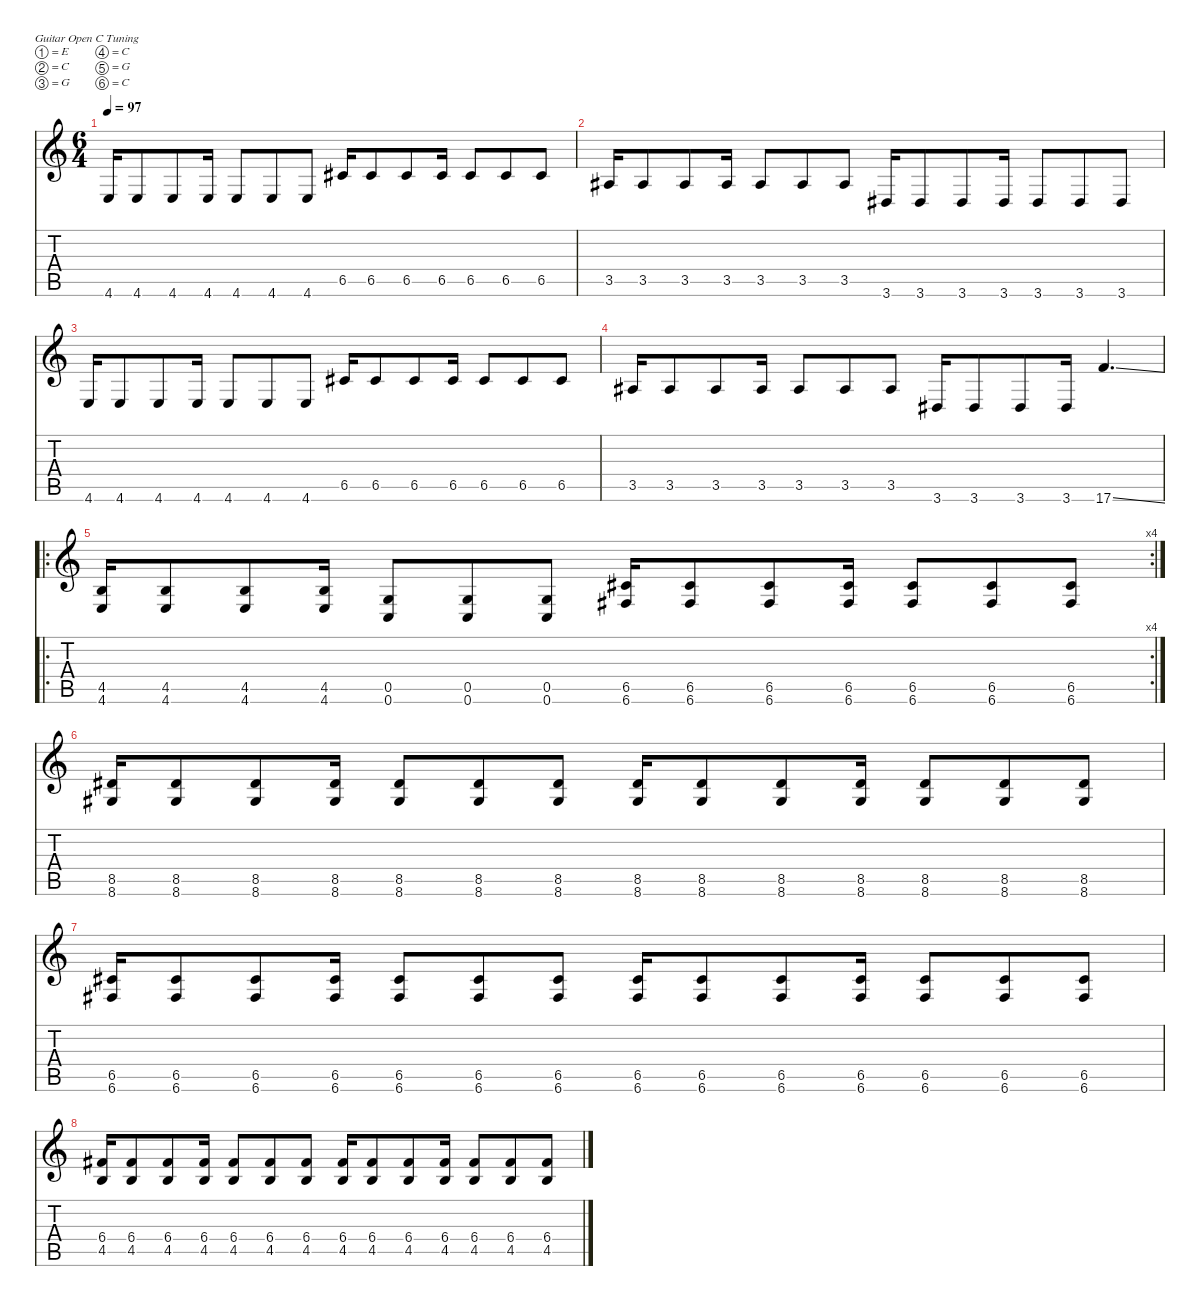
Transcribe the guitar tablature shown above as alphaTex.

\defaultSystemsLayout 4
\hideDynamics
\bracketExtendMode nobrackets
\singleTrackTrackNamePolicy hidden
\multiTrackTrackNamePolicy hidden
\firstSystemTrackNameMode fullname
\firstSystemTrackNameOrientation horizontal
\otherSystemsTrackNameOrientation horizontal
\track ("Guitar 1" "dist.guit.") {instrument distortionguitar}
\staff {score tabs}
\tuning (E4 C4 G3 C3 G2 C2)
\ts (6 4)
\beaming (8 3 3 3 3)
\tempo 97
\clef g2
\ks c
4.6.16{dy f instrument distortionguitar beam Up beam merge} 4.6.8{beam Up beam merge} 4.6.8{beam Up beam merge} 4.6.16{beam Up beam split} 4.6.8{beam Up} 4.6.8{beam Up} 4.6.8{beam Up} 6.5{acc #}.16{beam Up} 6.5{acc #}.8{beam Up} 6.5{acc #}.8{beam Up} 6.5{acc #}.16{beam Up beam split} 6.5{acc #}.8{beam Up} 6.5{acc #}.8{beam Up} 6.5{acc #}.8{beam Up} |
\beaming (8 6 6)
3.5{acc #}.16{beam Up} 3.5{acc #}.8{beam Up} 3.5{acc #}.8{beam Up} 3.5{acc #}.16{beam Up beam split} 3.5{acc #}.8{beam Up} 3.5{acc #}.8{beam Up} 3.5{acc #}.8{beam Up} 3.6{acc #}.16{beam Up} 3.6{acc #}.8{beam Up} 3.6{acc #}.8{beam Up} 3.6{acc #}.16{beam Up beam split} 3.6{acc #}.8{beam Up} 3.6{acc #}.8{beam Up} 3.6{acc #}.8{beam Up} |
4.6.16{beam Up} 4.6.8{beam Up} 4.6.8{beam Up} 4.6.16{beam Up beam split} 4.6.8{beam Up} 4.6.8{beam Up} 4.6.8{beam Up} 6.5{acc #}.16{beam Up} 6.5{acc #}.8{beam Up} 6.5{acc #}.8{beam Up} 6.5{acc #}.16{beam Up beam split} 6.5{acc #}.8{beam Up} 6.5{acc #}.8{beam Up} 6.5{acc #}.8{beam Up} |
3.5{acc #}.16{beam Up} 3.5{acc #}.8{beam Up} 3.5{acc #}.8{beam Up} 3.5{acc #}.16{beam Up beam split} 3.5{acc #}.8{beam Up} 3.5{acc #}.8{beam Up} 3.5{acc #}.8{beam Up} 3.6{acc #}.16{beam Up} 3.6{acc #}.8{beam Up} 3.6{acc #}.8{beam Up} 3.6{acc #}.16{beam Up} 17.6{ss}.4{d beam Up} |
\ro
\rc 4
(4.5 4.6).16{beam Up} (4.5 4.6).8{beam Up} (4.5 4.6).8{beam Up} (4.5 4.6).16{beam Up beam split} (0.5 0.6).8{beam Up} (0.5 0.6).8{beam Up} (0.5 0.6).8{beam Up} (6.5{acc #} 6.6{acc #}).16{beam Up} (6.5{acc #} 6.6{acc #}).8{beam Up} (6.5{acc #} 6.6{acc #}).8{beam Up} (6.5{acc #} 6.6{acc #}).16{beam Up beam split} (6.5{acc #} 6.6{acc #}).8{beam Up} (6.5{acc #} 6.6{acc #}).8{beam Up} (6.5{acc #} 6.6{acc #}).8{beam Up} |
(8.5{acc #} 8.6{acc #}).16{beam Up} (8.5{acc #} 8.6{acc #}).8{beam Up} (8.5{acc #} 8.6{acc #}).8{beam Up} (8.5{acc #} 8.6{acc #}).16{beam Up beam split} (8.5{acc #} 8.6{acc #}).8{beam Up} (8.5{acc #} 8.6{acc #}).8{beam Up} (8.5{acc #} 8.6{acc #}).8{beam Up} (8.5{acc #} 8.6{acc #}).16{beam Up} (8.5{acc #} 8.6{acc #}).8{beam Up} (8.5{acc #} 8.6{acc #}).8{beam Up} (8.5{acc #} 8.6{acc #}).16{beam Up beam split} (8.5{acc #} 8.6{acc #}).8{beam Up} (8.5{acc #} 8.6{acc #}).8{beam Up} (8.5{acc #} 8.6{acc #}).8{beam Up} |
(6.5{acc #} 6.6{acc #}).16{beam Up} (6.5{acc #} 6.6{acc #}).8{beam Up} (6.5{acc #} 6.6{acc #}).8{beam Up} (6.5{acc #} 6.6{acc #}).16{beam Up beam split} (6.5{acc #} 6.6{acc #}).8{beam Up} (6.5{acc #} 6.6{acc #}).8{beam Up} (6.5{acc #} 6.6{acc #}).8{beam Up} (6.5{acc #} 6.6{acc #}).16{beam Up} (6.5{acc #} 6.6{acc #}).8{beam Up} (6.5{acc #} 6.6{acc #}).8{beam Up} (6.5{acc #} 6.6{acc #}).16{beam Up beam split} (6.5{acc #} 6.6{acc #}).8{beam Up} (6.5{acc #} 6.6{acc #}).8{beam Up} (6.5{acc #} 6.6{acc #}).8{beam Up} |
(6.4{acc #} 4.5).16{beam Up} (6.4{acc #} 4.5).8{beam Up} (6.4{acc #} 4.5).8{beam Up} (6.4{acc #} 4.5).16{beam Up beam split} (6.4{acc #} 4.5).8{beam Up} (6.4{acc #} 4.5).8{beam Up} (6.4{acc #} 4.5).8{beam Up} (6.4{acc #} 4.5).16{beam Up} (6.4{acc #} 4.5).8{beam Up} (6.4{acc #} 4.5).8{beam Up} (6.4{acc #} 4.5).16{beam Up beam split} (6.4{acc #} 4.5).8{beam Up} (6.4{acc #} 4.5).8{beam Up} (6.4{acc #} 4.5).8{beam Up}
